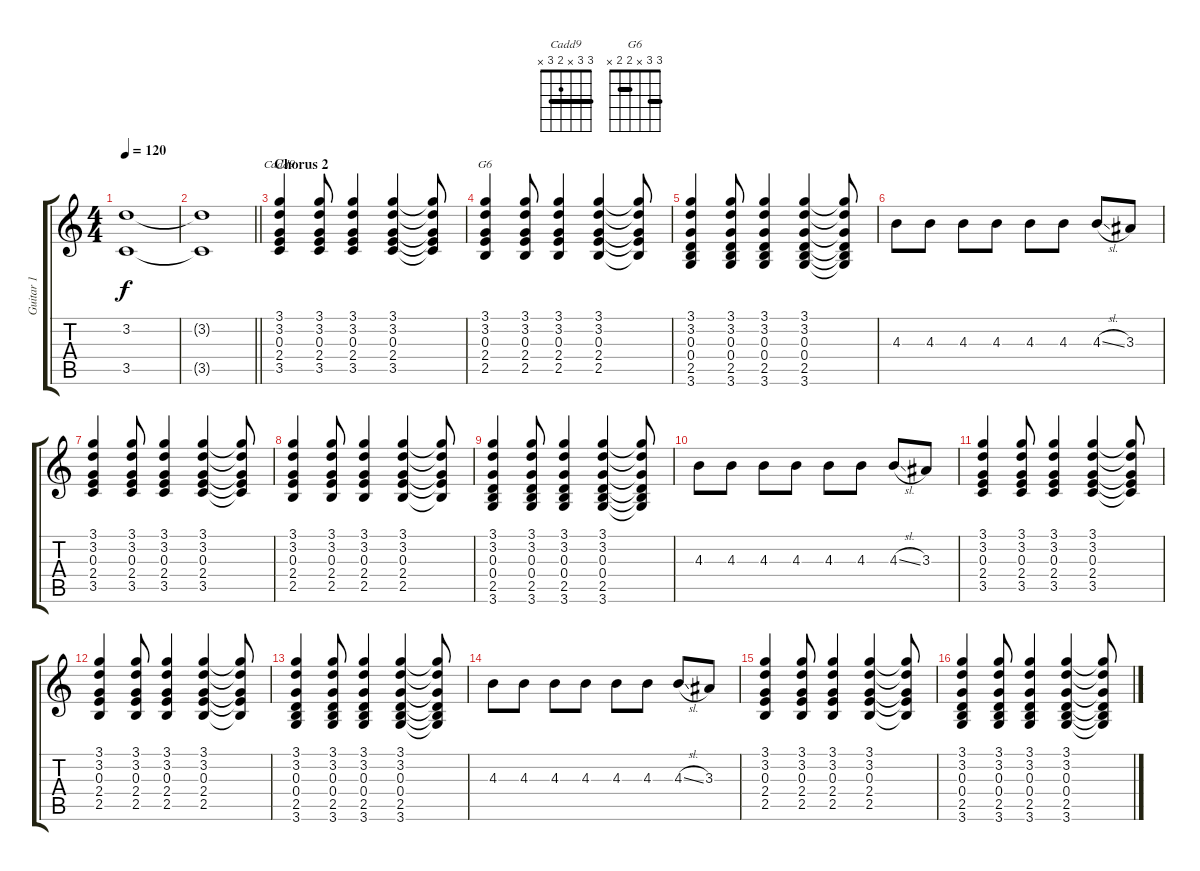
\track ("Guitar 1" "Guitar 1") {instrument acousticguitarsteel}
\staff {score tabs}
\tuning (E4 B3 G3 D3 A2 E2) {hide}
\chord ("Cadd9" 3 3 x 2 3 x) {barre 3}
\chord ("G6" 3 3 x 2 2 x) {barre (2 3)}
\ts (4 4)
\tempo 120
\clef g2
\ks c
(3.2{t} 3.5{t}).1{dy f} |
\barLineRight lightlight
(3.2{t} 3.5{t}).1 |
\section ("" "Chorus 2")
(3.1 3.2 0.3 2.4 3.5).4{ch "Cadd9"} (3.1 3.2 0.3 2.4 3.5).8 (3.1 3.2 0.3 2.4 3.5).4 (3.1 3.2 0.3 2.4 3.5).4 (3.1{t} 3.2{t} 0.3{t} 2.4{t} 3.5{t}).8 |
(3.1 3.2 0.3 2.4 2.5).4{ch "G6"} (3.1 3.2 0.3 2.4 2.5).8 (3.1 3.2 0.3 2.4 2.5).4 (3.1 3.2 0.3 2.4 2.5).4 (3.1{t} 3.2{t} 0.3{t} 2.4{t} 2.5{t}).8 |
(3.1 3.2 0.3 0.4 2.5 3.6).4 (3.1 3.2 0.3 0.4 2.5 3.6).8 (3.1 3.2 0.3 0.4 2.5 3.6).4 (3.1 3.2 0.3 0.4 2.5 3.6).4 (3.1{t} 3.2{t} 0.3{t} 0.4{t} 2.5{t} 3.6{t}).8 |
4.3.8 4.3.8 4.3.8 4.3.8 4.3.8 4.3.8 4.3{sl}.8 3.3.8 |
(3.1 3.2 0.3 2.4 3.5).4 (3.1 3.2 0.3 2.4 3.5).8 (3.1 3.2 0.3 2.4 3.5).4 (3.1 3.2 0.3 2.4 3.5).4 (3.1{t} 3.2{t} 0.3{t} 2.4{t} 3.5{t}).8 |
(3.1 3.2 0.3 2.4 2.5).4 (3.1 3.2 0.3 2.4 2.5).8 (3.1 3.2 0.3 2.4 2.5).4 (3.1 3.2 0.3 2.4 2.5).4 (3.1{t} 3.2{t} 0.3{t} 2.4{t} 2.5{t}).8 |
(3.1 3.2 0.3 0.4 2.5 3.6).4 (3.1 3.2 0.3 0.4 2.5 3.6).8 (3.1 3.2 0.3 0.4 2.5 3.6).4 (3.1 3.2 0.3 0.4 2.5 3.6).4 (3.1{t} 3.2{t} 0.3{t} 0.4{t} 2.5{t} 3.6{t}).8 |
4.3.8 4.3.8 4.3.8 4.3.8 4.3.8 4.3.8 4.3{sl}.8 3.3.8 |
(3.1 3.2 0.3 2.4 3.5).4 (3.1 3.2 0.3 2.4 3.5).8 (3.1 3.2 0.3 2.4 3.5).4 (3.1 3.2 0.3 2.4 3.5).4 (3.1{t} 3.2{t} 0.3{t} 2.4{t} 3.5{t}).8 |
(3.1 3.2 0.3 2.4 2.5).4 (3.1 3.2 0.3 2.4 2.5).8 (3.1 3.2 0.3 2.4 2.5).4 (3.1 3.2 0.3 2.4 2.5).4 (3.1{t} 3.2{t} 0.3{t} 2.4{t} 2.5{t}).8 |
(3.1 3.2 0.3 0.4 2.5 3.6).4 (3.1 3.2 0.3 0.4 2.5 3.6).8 (3.1 3.2 0.3 0.4 2.5 3.6).4 (3.1 3.2 0.3 0.4 2.5 3.6).4 (3.1{t} 3.2{t} 0.3{t} 0.4{t} 2.5{t} 3.6{t}).8 |
4.3.8 4.3.8 4.3.8 4.3.8 4.3.8 4.3.8 4.3{sl}.8 3.3.8 |
(3.1 3.2 0.3 2.4 2.5).4 (3.1 3.2 0.3 2.4 2.5).8 (3.1 3.2 0.3 2.4 2.5).4 (3.1 3.2 0.3 2.4 2.5).4 (3.1{t} 3.2{t} 0.3{t} 2.4{t} 2.5{t}).8 |
(3.1 3.2 0.3 0.4 2.5 3.6).4 (3.1 3.2 0.3 0.4 2.5 3.6).8 (3.1 3.2 0.3 0.4 2.5 3.6).4 (3.1 3.2 0.3 0.4 2.5 3.6).4 (3.1{t} 3.2{t} 0.3{t} 0.4{t} 2.5{t} 3.6{t}).8
